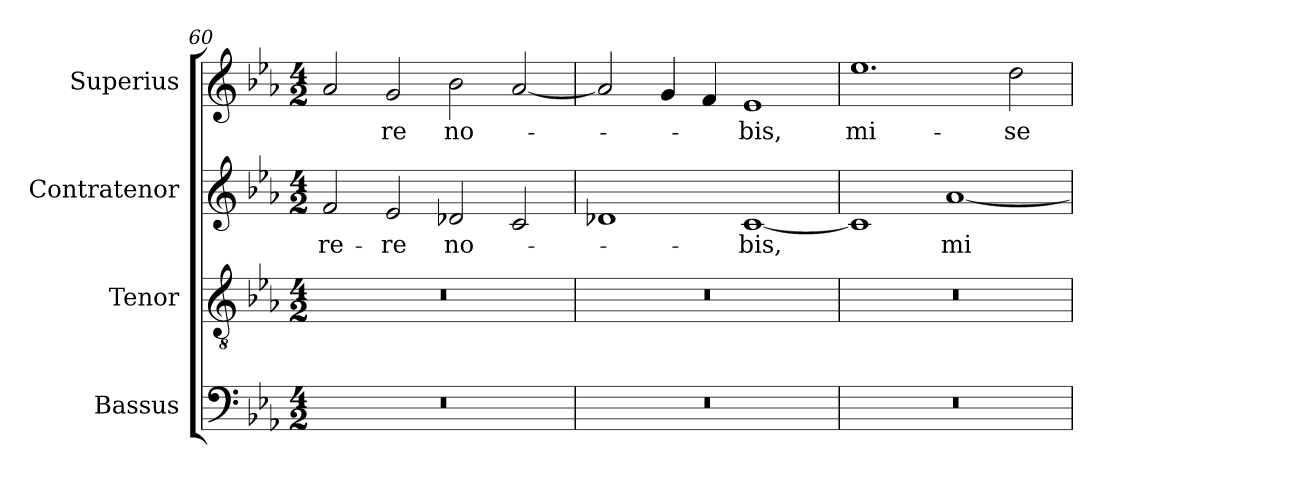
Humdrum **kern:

**kern	**kern	**kern	**text	**kern	**text
*part4	*part3	*part2	*part2	*part1	*part1
*staff4	*staff3	*staff2	*staff2	*staff1	*staff1
*I"Bassus	*I"Tenor	*I"Contratenor	*	*I"Superius	*
*I'B.	*I'T.	*	*	*	*
*clefF4	*clefGv2	*clefG2	*	*clefG2	*
*	*ITrd7c12	*ITrd7c12	*	*	*
*k[b-e-a-]	*k[b-e-a-]	*k[b-e-a-]	*	*k[b-e-a-]	*
*E-:	*E-:	*E-:	*	*E-:	*
*M4/2	*M4/2	*M4/2	*	*M4/2	*
=60	=60	=60	=60	=60	=60
!LO:N:vis=1	!LO:N:vis=1	!	!	!	!
!	!	!	!LO:LY:b:color=#000000	!	!
0r	0r	2Fi/	-re-	2a-i/	.
!	!	!	!LO:LY:b:color=#000000	!	!
!	!	!	!	!	!LO:LY:b:color=#000000
.	.	2E-i/	-re	2gi/	-re
!	!	!	!LO:LY:b:color=#000000	!	!
!	!	!	!	!	!LO:LY:b:color=#000000
.	.	2D-Xi/	no-	2b-i\	no-
.	.	2Ci/	.	[<2a-i/	.
=61	=61	=61	=61	=61	=61
!LO:N:vis=1	!LO:N:vis=1	!	!	!	!
0r	0r	1D-Xi	.	2a-i/]	.
.	.	.	.	4gi/	.
.	.	.	.	4fi/	.
!	!	!	!LO:LY:b:color=#000000	!	!
!	!	!	!	!	!LO:LY:b:color=#000000
.	.	[<1Ci	-bis,	1e-i	-bis,
=62	=62	=62	=62	=62	=62
!LO:N:vis=1	!LO:N:vis=1	!	!	!	!
!	!	!	!	!	!LO:LY:b:color=#000000
0r	0r	1Ci]	.	1.ee-i	mi-
!	!	!	!LO:LY:b:color=#000000	!	!
.	.	[<1A-i	mi-	.	.
!	!	!	!	!	!LO:LY:b:color=#000000
.	.	.	.	2ddi\	-se-
=	=	=	=	=	=
*-	*-	*-	*-	*-	*-
